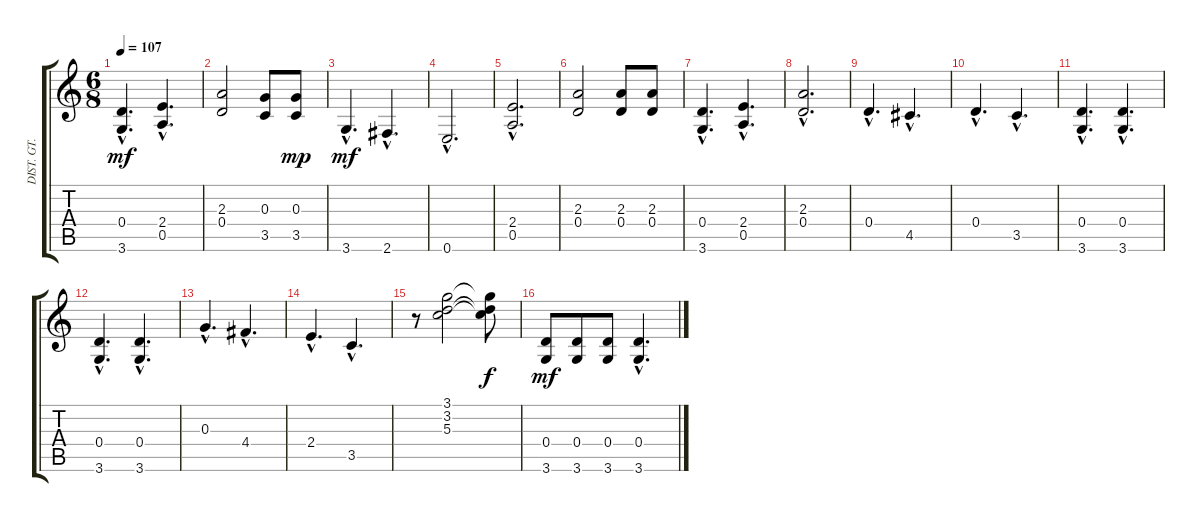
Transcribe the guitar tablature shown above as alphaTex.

\track ("DIST. GT." "DIST. GT.") {instrument distortionguitar}
\staff {score tabs}
\tuning (E4 B3 G3 D3 A2 E2) {hide}
\ts (6 8)
\tempo 107
\clef g2
\ks c
(0.4{hac} 3.6{hac}).4{d dy mf} (2.4{hac} 0.5{hac}).4{d} |
(2.3 0.4).2 (0.3 3.5).8 (0.3 3.5).8{dy mp} |
3.6{hac}.4{d dy mf} 2.6{hac}.4{d} |
0.6{hac}.2{d} |
(2.4{hac} 0.5{hac}).2{d} |
(2.3 0.4).2 (2.3 0.4).8 (2.3 0.4).8 |
(0.4{hac} 3.6{hac}).4{d} (2.4{hac} 0.5{hac}).4{d} |
(2.3{hac} 0.4{hac}).2{d} |
0.4{hac}.4{d} 4.5{hac}.4{d} |
0.4{hac}.4{d} 3.5{hac}.4{d} |
(0.4{hac} 3.6{hac}).4{d} (0.4{hac} 3.6{hac}).4{d} |
(0.4{hac} 3.6{hac}).4{d} (0.4{hac} 3.6{hac}).4{d} |
0.3{hac}.4{d} 4.4{hac}.4{d} |
2.4{hac}.4{d} 3.5{hac}.4{d} |
r.8 (3.1 3.2 5.3).2 (3.1{t} 3.2{t} 5.3{t}).8{dy f} |
(0.4 3.6).8{dy mf} (0.4 3.6).8 (0.4 3.6).8 (0.4{hac} 3.6{hac}).4{d}
